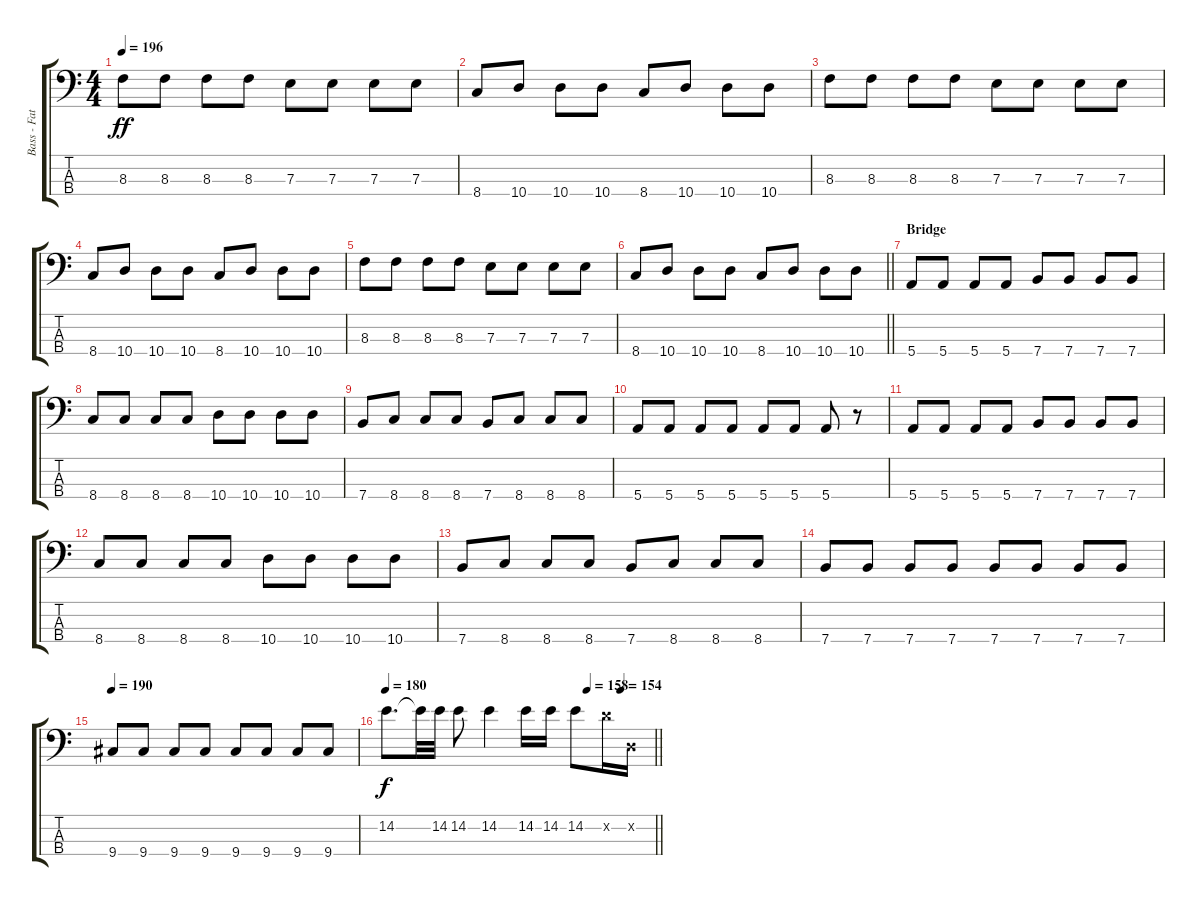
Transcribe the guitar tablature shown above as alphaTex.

\track ("Bass - Fat Mike" "Bass - Fat") {instrument synthbass2}
\staff {score tabs}
\tuning (G2 D2 A1 E1) {hide}
\ts (4 4)
\tempo 196
\clef f4
\ks c
8.3.8{dy ff} 8.3.8 8.3.8 8.3.8 7.3.8 7.3.8 7.3.8 7.3.8 |
8.4.8 10.4.8 10.4.8 10.4.8 8.4.8 10.4.8 10.4.8 10.4.8 |
8.3.8 8.3.8 8.3.8 8.3.8 7.3.8 7.3.8 7.3.8 7.3.8 |
8.4.8 10.4.8 10.4.8 10.4.8 8.4.8 10.4.8 10.4.8 10.4.8 |
8.3.8 8.3.8 8.3.8 8.3.8 7.3.8 7.3.8 7.3.8 7.3.8 |
\barLineRight lightlight
8.4.8 10.4.8 10.4.8 10.4.8 8.4.8 10.4.8 10.4.8 10.4.8 |
\section ("" "Bridge")
5.4.8 5.4.8 5.4.8 5.4.8 7.4.8 7.4.8 7.4.8 7.4.8 |
8.4.8 8.4.8 8.4.8 8.4.8 10.4.8 10.4.8 10.4.8 10.4.8 |
7.4.8 8.4.8 8.4.8 8.4.8 7.4.8 8.4.8 8.4.8 8.4.8 |
5.4.8 5.4.8 5.4.8 5.4.8 5.4.8 5.4.8 5.4.8 r.8 |
5.4.8 5.4.8 5.4.8 5.4.8 7.4.8 7.4.8 7.4.8 7.4.8 |
8.4.8 8.4.8 8.4.8 8.4.8 10.4.8 10.4.8 10.4.8 10.4.8 |
7.4.8 8.4.8 8.4.8 8.4.8 7.4.8 8.4.8 8.4.8 8.4.8 |
7.4.8 7.4.8 7.4.8 7.4.8 7.4.8 7.4.8 7.4.8 7.4.8 |
\tempo 190
9.4.8 9.4.8 9.4.8 9.4.8 9.4.8 9.4.8 9.4.8 9.4.8 |
\tempo 180
\tempo (158 0.75)
\tempo (154 0.875)
\barLineRight lightlight
14.2.8{d dy f} 14.2{t}.32 14.2.32 14.2.8 14.2.4 14.2.16 14.2.16 14.2.8 12.2{x}.16 0.2{x}.16
